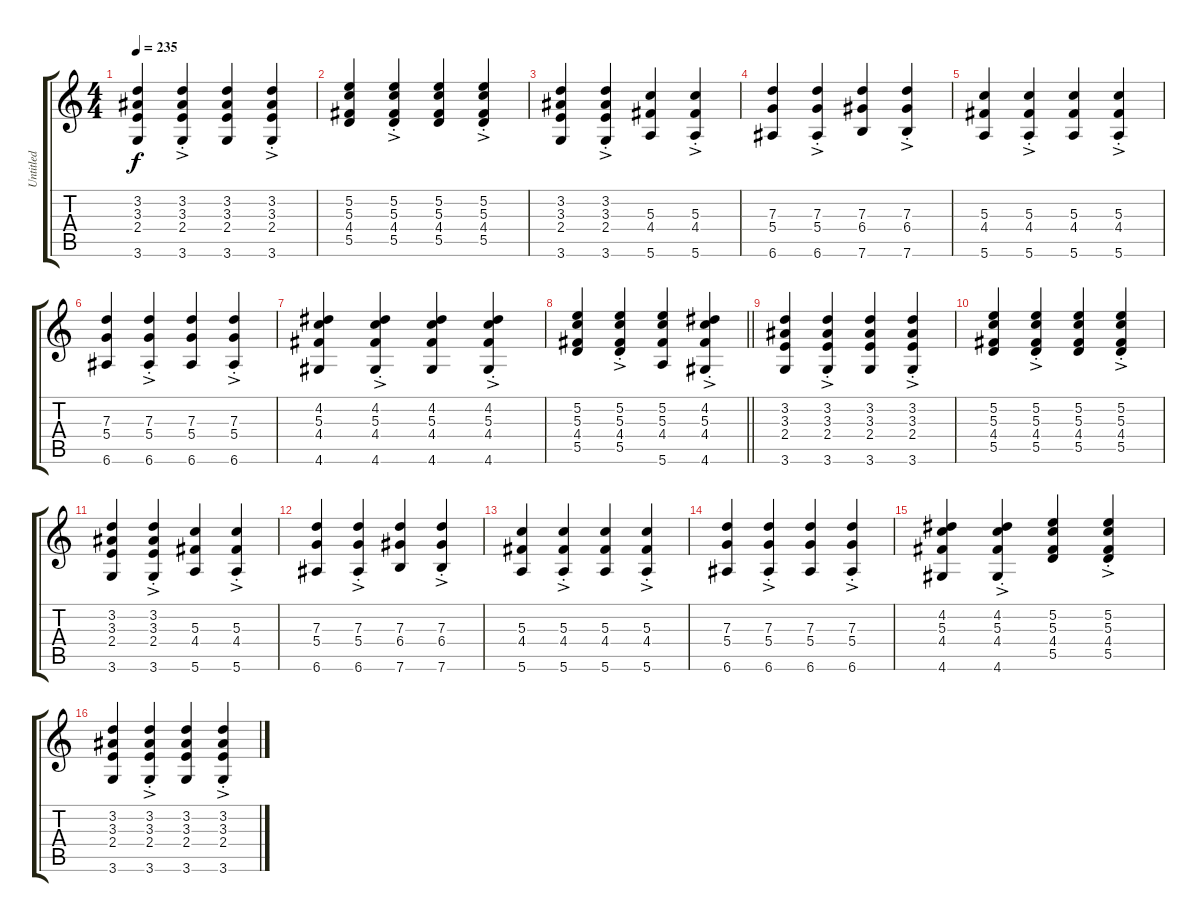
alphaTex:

\track ("Untitled" "Untitled") {instrument acousticguitarnylon}
\staff {score tabs}
\tuning (E4 B3 G3 D3 A2 E2) {hide}
\ts (4 4)
\tempo 235
\clef g2
\ks c
(3.2 3.3 2.4 3.6).4{dy f instrument acousticguitarnylon} (3.2{ac st} 3.3{ac st} 2.4{ac st} 3.6{ac st}).4 (3.2 3.3 2.4 3.6).4 (3.2{ac st} 3.3{ac st} 2.4{ac st} 3.6{ac st}).4 |
(5.2 5.3 4.4 5.5).4 (5.2{ac st} 5.3{ac st} 4.4{ac st} 5.5{ac st}).4 (5.2 5.3 4.4 5.5).4 (5.2{ac st} 5.3{ac st} 4.4{ac st} 5.5{ac st}).4 |
(3.2 3.3 2.4 3.6).4 (3.2{ac st} 3.3{ac st} 2.4{ac st} 3.6{ac st}).4 (5.3 4.4 5.6).4 (5.3{ac st} 4.4{ac st} 5.6{ac st}).4 |
(7.3 5.4 6.6).4 (7.3{ac st} 5.4{ac st} 6.6{ac st}).4 (7.3 6.4 7.6).4 (7.3{ac st} 6.4{ac st} 7.6{ac st}).4 |
(5.3 4.4 5.6).4 (5.3{ac st} 4.4{ac st} 5.6{ac st}).4 (5.3 4.4 5.6).4 (5.3{ac st} 4.4{ac st} 5.6{ac st}).4 |
(7.3 5.4 6.6).4 (7.3{ac st} 5.4{ac st} 6.6{ac st}).4 (7.3 5.4 6.6).4 (7.3{ac st} 5.4{ac st} 6.6{ac st}).4 |
(4.2 5.3 4.4 4.6).4 (4.2{ac st} 5.3{ac st} 4.4{ac st} 4.6{ac st}).4 (4.2 5.3 4.4 4.6).4 (4.2{ac st} 5.3{ac st} 4.4{ac st} 4.6{ac st}).4 |
\barLineRight lightlight
(5.2 5.3 4.4 5.5).4 (5.2{ac st} 5.3{ac st} 4.4{ac st} 5.5{ac st}).4 (5.2 5.3 4.4 5.6).4 (4.2{ac st} 5.3{ac st} 4.4{ac st} 4.6{ac st}).4 |
(3.2 3.3 2.4 3.6).4 (3.2{ac st} 3.3{ac st} 2.4{ac st} 3.6{ac st}).4 (3.2 3.3 2.4 3.6).4 (3.2{ac st} 3.3{ac st} 2.4{ac st} 3.6{ac st}).4 |
(5.2 5.3 4.4 5.5).4 (5.2{ac st} 5.3{ac st} 4.4{ac st} 5.5{ac st}).4 (5.2 5.3 4.4 5.5).4 (5.2{ac st} 5.3{ac st} 4.4{ac st} 5.5{ac st}).4 |
(3.2 3.3 2.4 3.6).4 (3.2{ac st} 3.3{ac st} 2.4{ac st} 3.6{ac st}).4 (5.3 4.4 5.6).4 (5.3{ac st} 4.4{ac st} 5.6{ac st}).4 |
(7.3 5.4 6.6).4 (7.3{ac st} 5.4{ac st} 6.6{ac st}).4 (7.3 6.4 7.6).4 (7.3{ac st} 6.4{ac st} 7.6{ac st}).4 |
(5.3 4.4 5.6).4 (5.3{ac st} 4.4{ac st} 5.6{ac st}).4 (5.3 4.4 5.6).4 (5.3{ac st} 4.4{ac st} 5.6{ac st}).4 |
(7.3 5.4 6.6).4 (7.3{ac st} 5.4{ac st} 6.6{ac st}).4 (7.3 5.4 6.6).4 (7.3{ac st} 5.4{ac st} 6.6{ac st}).4 |
(4.2 5.3 4.4 4.6).4 (4.2{ac st} 5.3{ac st} 4.4{ac st} 4.6{ac st}).4 (5.2 5.3 4.4 5.5).4 (5.2{ac st} 5.3{ac st} 4.4{ac st} 5.5{ac st}).4 |
(3.2 3.3 2.4 3.6).4 (3.2{ac st} 3.3{ac st} 2.4{ac st} 3.6{ac st}).4 (3.2 3.3 2.4 3.6).4 (3.2{ac st} 3.3{ac st} 2.4{ac st} 3.6{ac st}).4
